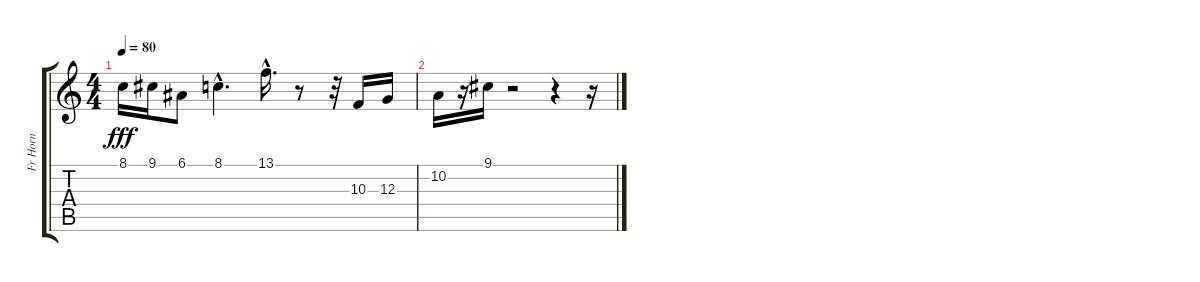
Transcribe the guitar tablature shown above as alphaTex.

\track ("Fr Horn" "Fr Horn") {instrument frenchhorn}
\staff {score tabs}
\tuning (E4 B3 G3 D3 A2 E2) {hide}
\ts (4 4)
\tempo 80
\clef g2
\ks c
8.1.16{dy fff} 9.1.16 6.1.8 8.1{hac}.4{d} 13.1{hac}.16{d} r.8 r.32 10.3.16 12.3.16 |
10.2.16 r.16 9.1.16 r.2 r.4 r.16
